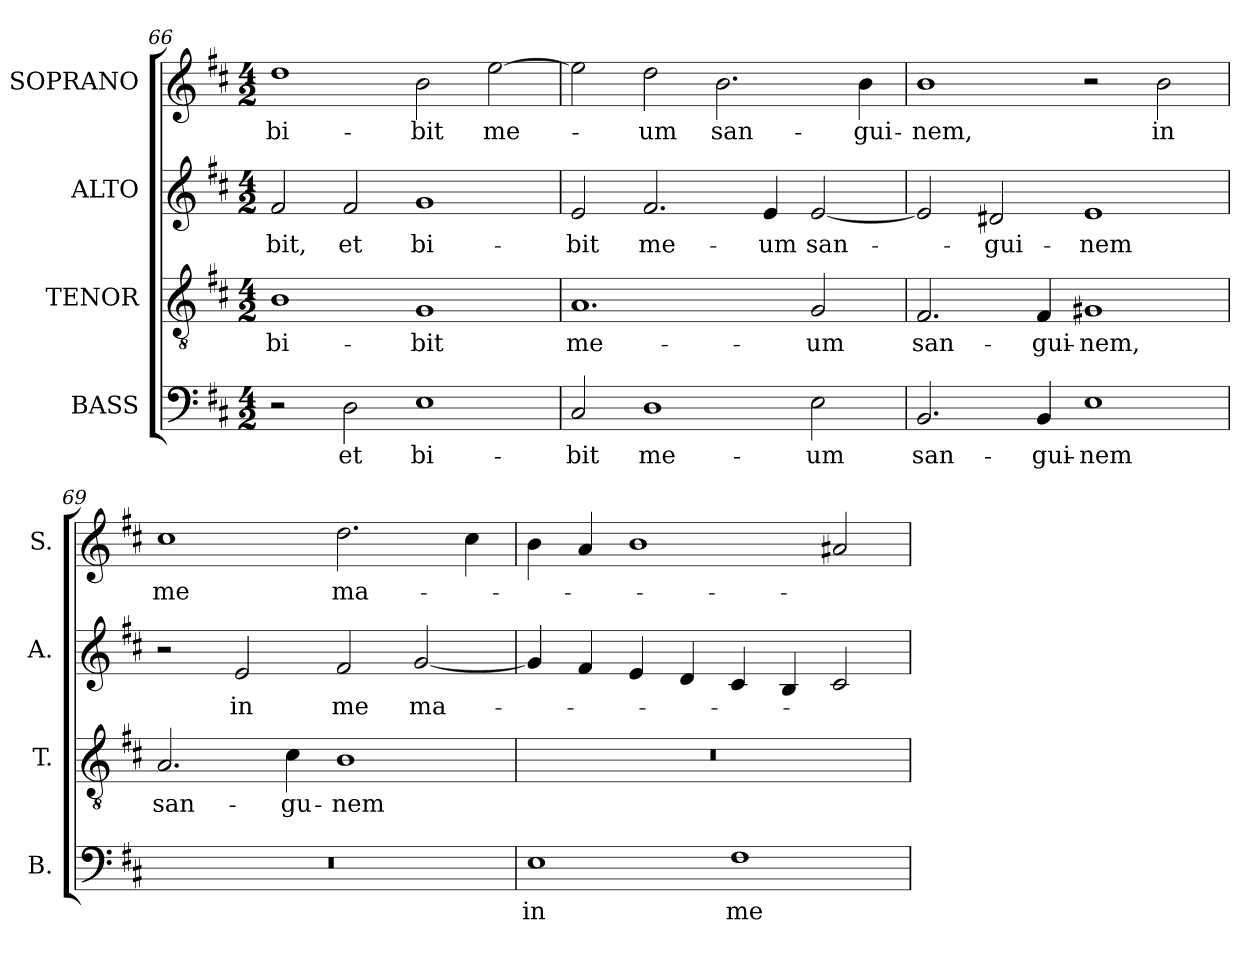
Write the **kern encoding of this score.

**kern	**text	**kern	**text	**kern	**text	**kern	**text
*part4	*part4	*part3	*part3	*part2	*part2	*part1	*part1
*staff4	*staff4	*staff3	*staff3	*staff2	*staff2	*staff1	*staff1
*I"BASS	*	*I"TENOR	*	*I"ALTO	*	*I"SOPRANO	*
*I'B.	*	*I'T.	*	*I'A.	*	*I'S.	*
*clefF4	*	*clefGv2	*	*clefG2	*	*clefG2	*
*	*	*ITrd7c12	*	*	*	*	*
*k[f#c#]	*	*k[f#c#]	*	*k[f#c#]	*	*k[f#c#]	*
*D:	*	*D:	*	*D:	*	*D:	*
*M4/2	*	*M4/2	*	*M4/2	*	*M4/2	*
=66	=66	=66	=66	=66	=66	=66	=66
!	!	!	!LO:LY:b:color=#000000	!	!	!	!
!	!	!	!	!	!LO:LY:b:color=#000000	!	!
!	!	!	!	!	!	!	!LO:LY:b:color=#000000
2r	.	1BBi	bi-	2f#i/	-bit,	1ddi	bi-
!	!LO:LY:b:color=#000000	!	!	!	!	!	!
!	!	!	!	!	!LO:LY:b:color=#000000	!	!
2Di\	et	.	.	2f#i/	et	.	.
!	!LO:LY:b:color=#000000	!	!	!	!	!	!
!	!	!	!LO:LY:b:color=#000000	!	!	!	!
!	!	!	!	!	!LO:LY:b:color=#000000	!	!
!	!	!	!	!	!	!	!LO:LY:b:color=#000000
1Ei	bi-	1GGi	-bit	1gi	bi-	2bi\	-bit
!	!	!	!	!	!	!	!LO:LY:b:color=#000000
.	.	.	.	.	.	[2eei\	me-
=67	=67	=67	=67	=67	=67	=67	=67
!	!LO:LY:b:color=#000000	!	!	!	!	!	!
!	!	!	!LO:LY:b:color=#000000	!	!	!	!
!	!	!	!	!	!LO:LY:b:color=#000000	!	!
2C#i/	-bit	1.AAi	me-	2ei/	-bit	2eei\]	.
!	!LO:LY:b:color=#000000	!	!	!	!	!	!
!	!	!	!	!	!LO:LY:b:color=#000000	!	!
!	!	!	!	!	!	!	!LO:LY:b:color=#000000
1Di	me-	.	.	2.f#i/	me-	2ddi\	-um
!	!	!	!	!	!	!	!LO:LY:b:color=#000000
.	.	.	.	.	.	2.bi\	san-
!	!	!	!	!	!LO:LY:b:color=#000000	!	!
.	.	.	.	4ei/	-um	.	.
!	!LO:LY:b:color=#000000	!	!	!	!	!	!
!	!	!	!LO:LY:b:color=#000000	!	!	!	!
!	!	!	!	!	!LO:LY:b:color=#000000	!	!
2Ei\	-um	2GGi/	-um	[2ei/	san-	.	.
!	!	!	!	!	!	!	!LO:LY:b:color=#000000
.	.	.	.	.	.	4bi\	-gui-
!!LO:PB:g=z
=68	=68	=68	=68	=68	=68	=68	=68
!	!LO:LY:b:color=#000000	!	!	!	!	!	!
!	!	!	!LO:LY:b:color=#000000	!	!	!	!
!	!	!	!	!	!	!	!LO:LY:b:color=#000000
2.BBi/	san-	2.FF#i/	san-	2ei/]	.	1bi	-nem,
!	!	!	!	!	!LO:LY:b:color=#000000	!	!
.	.	.	.	2d#Xi/	-gui-	.	.
!	!LO:LY:b:color=#000000	!	!	!	!	!	!
!	!	!	!LO:LY:b:color=#000000	!	!	!	!
4BBi/	-gui-	4FF#i/	-gui-	.	.	.	.
!	!LO:LY:b:color=#000000	!	!	!	!	!	!
!	!	!	!LO:LY:b:color=#000000	!	!	!	!
!	!	!	!	!	!LO:LY:b:color=#000000	!	!
1Ei	-nem	1GG#Xi	-nem,	1ei	-nem	2r	.
!	!	!	!	!	!	!	!LO:LY:b:color=#000000
.	.	.	.	.	.	2bi\	in
=69	=69	=69	=69	=69	=69	=69	=69
!LO:N:vis=1	!	!	!	!	!	!	!
!	!	!	!LO:LY:b:color=#000000	!	!	!	!
!	!	!	!	!	!	!	!LO:LY:b:color=#000000
0r	.	2.AAi/	san-	2r	.	1cc#i	me
!	!	!	!	!	!LO:LY:b:color=#000000	!	!
.	.	.	.	2ei/	in	.	.
!	!	!	!LO:LY:b:color=#000000	!	!	!	!
.	.	4C#i\	-gu-	.	.	.	.
!	!	!	!LO:LY:b:color=#000000	!	!	!	!
!	!	!	!	!	!LO:LY:b:color=#000000	!	!
!	!	!	!	!	!	!	!LO:LY:b:color=#000000
.	.	1BBi	-nem	2f#i/	me	2.ddi\	ma-
!	!	!	!	!	!LO:LY:b:color=#000000	!	!
.	.	.	.	[2gi/	ma-	.	.
.	.	.	.	.	.	4cc#i\	.
=70	=70	=70	=70	=70	=70	=70	=70
!	!LO:LY:b:color=#000000	!LO:N:vis=1	!	!	!	!	!
1Ei	in	0r	.	4gi/]	.	4bi\	.
.	.	.	.	4f#i/	.	4ai/	.
.	.	.	.	4ei/	.	1bi	.
.	.	.	.	4di/	.	.	.
!	!LO:LY:b:color=#000000	!	!	!	!	!	!
1F#i	me	.	.	4c#i/	.	.	.
.	.	.	.	4Bi/	.	.	.
.	.	.	.	2c#i/	.	2a#Xi/	.
=	=	=	=	=	=	=	=
*-	*-	*-	*-	*-	*-	*-	*-
